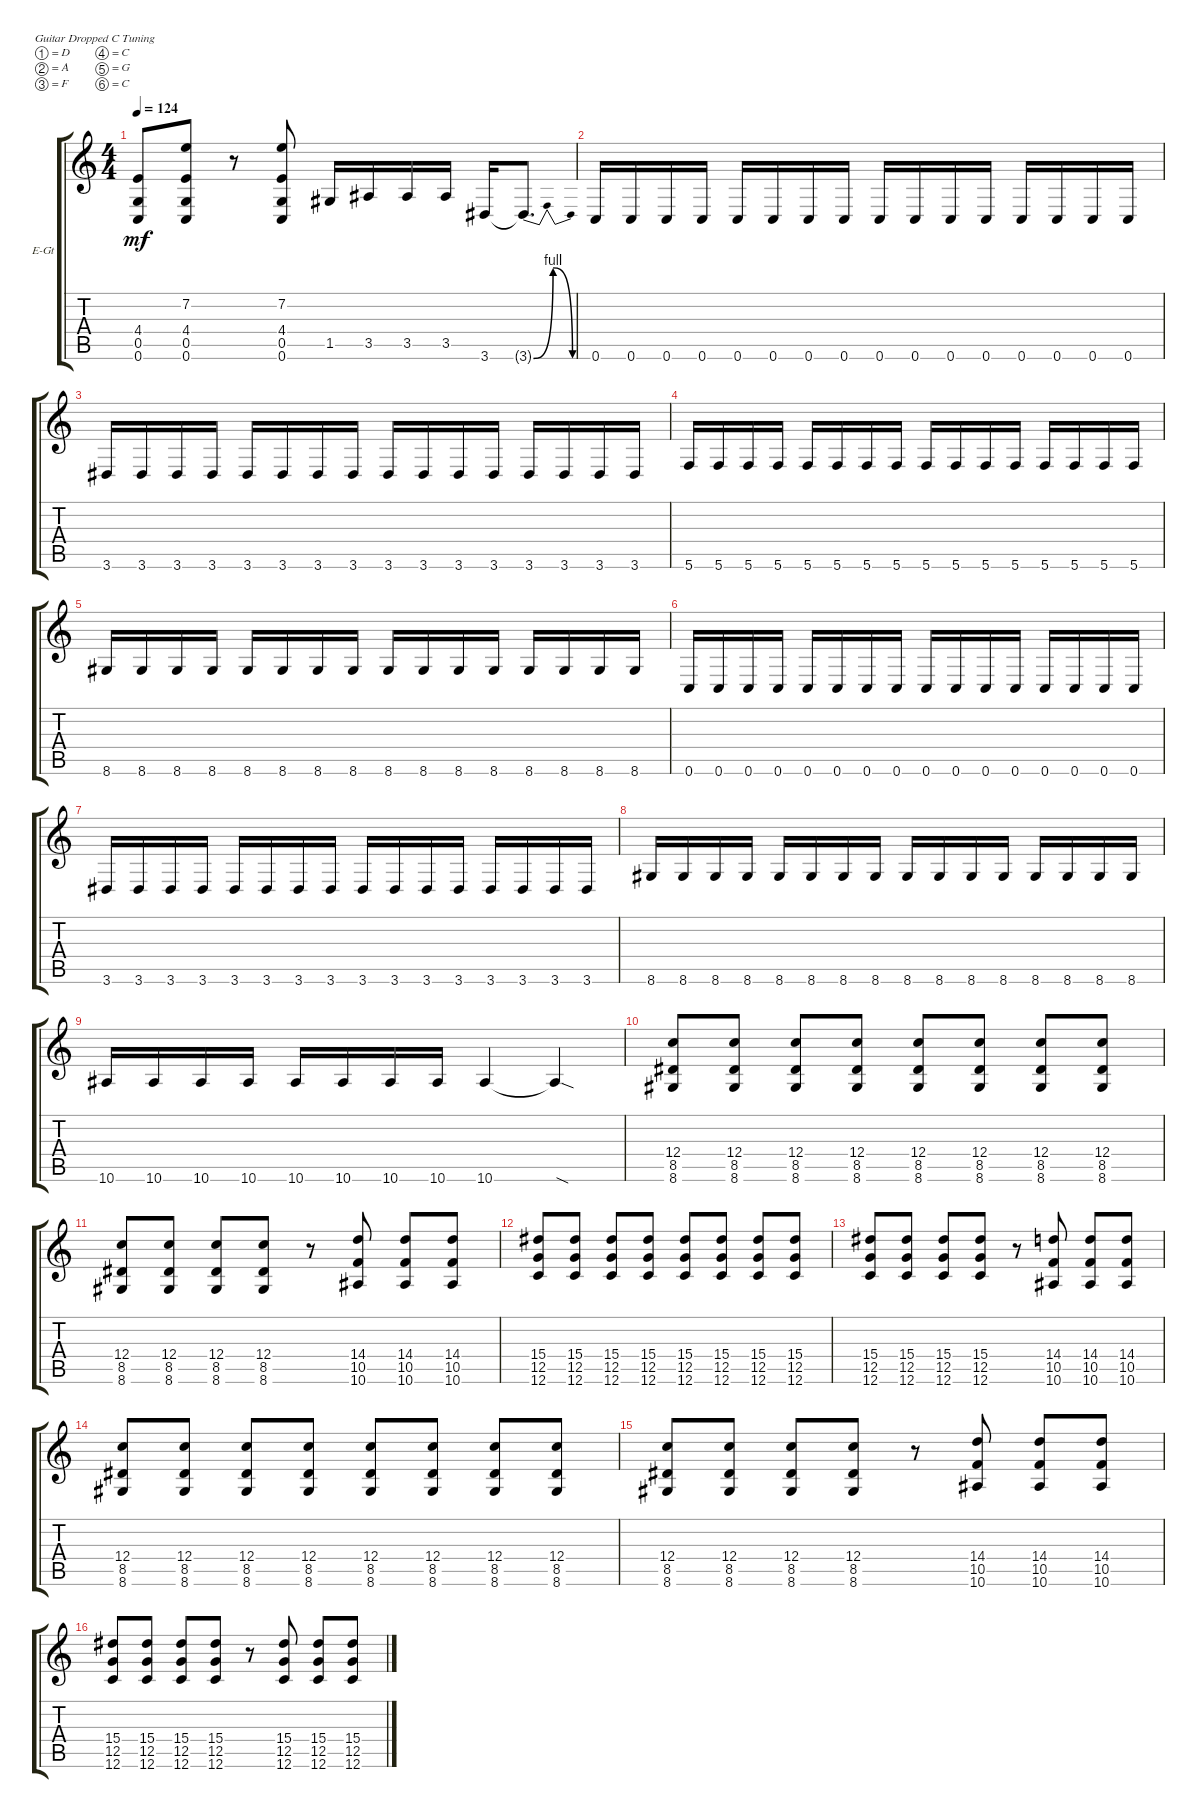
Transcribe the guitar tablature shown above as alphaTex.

\defaultSystemsLayout 4
\bracketExtendMode groupsimilarinstruments
\firstSystemTrackNameOrientation horizontal
\otherSystemsTrackNameOrientation horizontal
\track ("Guitar Right" "E-Gt") {instrument distortionguitar}
\staff {score tabs}
\tuning (D4 A3 F3 C3 G2 C2)
\ts (4 4)
\tempo 124
\clef g2
\ks c
(0.6{t} 0.5{t} 4.4{t}).8{dy mf} (0.6 0.5 4.4 7.2).8 r.8 (0.6 0.5 4.4 7.2).8 1.5.16 3.5.16 3.5.16 3.5.16 3.6.16 3.6{be (bendrelease 0 0 10.2 4 20.4 4 30.599999999999998 0) t}.8{d} |
0.6.16 0.6.16 0.6.16 0.6.16 0.6.16 0.6.16 0.6.16 0.6.16 0.6.16 0.6.16 0.6.16 0.6.16 0.6.16 0.6.16 0.6.16 0.6.16 |
3.6.16 3.6.16 3.6.16 3.6.16 3.6.16 3.6.16 3.6.16 3.6.16 3.6.16 3.6.16 3.6.16 3.6.16 3.6.16 3.6.16 3.6.16 3.6.16 |
5.6.16 5.6.16 5.6.16 5.6.16 5.6.16 5.6.16 5.6.16 5.6.16 5.6.16 5.6.16 5.6.16 5.6.16 5.6.16 5.6.16 5.6.16 5.6.16 |
8.6.16 8.6.16 8.6.16 8.6.16 8.6.16 8.6.16 8.6.16 8.6.16 8.6.16 8.6.16 8.6.16 8.6.16 8.6.16 8.6.16 8.6.16 8.6.16 |
0.6.16 0.6.16 0.6.16 0.6.16 0.6.16 0.6.16 0.6.16 0.6.16 0.6.16 0.6.16 0.6.16 0.6.16 0.6.16 0.6.16 0.6.16 0.6.16 |
3.6.16 3.6.16 3.6.16 3.6.16 3.6.16 3.6.16 3.6.16 3.6.16 3.6.16 3.6.16 3.6.16 3.6.16 3.6.16 3.6.16 3.6.16 3.6.16 |
8.6.16 8.6.16 8.6.16 8.6.16 8.6.16 8.6.16 8.6.16 8.6.16 8.6.16 8.6.16 8.6.16 8.6.16 8.6.16 8.6.16 8.6.16 8.6.16 |
10.6.16 10.6.16 10.6.16 10.6.16 10.6.16 10.6.16 10.6.16 10.6.16 10.6.4 10.6{sod t}.4 |
(8.6 8.5 12.4).8 (8.6 8.5 12.4).8 (8.6 8.5 12.4).8 (8.6 8.5 12.4).8 (12.4 8.5 8.6).8 (8.6 8.5 12.4).8 (8.6 8.5 12.4).8 (8.6 8.5 12.4).8 |
(8.6 8.5 12.4).8 (8.6 8.5 12.4).8 (8.6 8.5 12.4).8 (8.6 8.5 12.4).8 r.8 (10.6 10.5 14.4).8 (10.6 10.5 14.4).8 (10.6 10.5 14.4).8 |
(12.6 12.5 15.4).8 (12.6 12.5 15.4).8 (12.6 12.5 15.4).8 (12.6 12.5 15.4).8 (12.6 12.5 15.4).8 (12.6 12.5 15.4).8 (12.6 12.5 15.4).8 (12.6 12.5 15.4).8 |
(12.6 12.5 15.4).8 (12.6 12.5 15.4).8 (12.6 12.5 15.4).8 (12.6 12.5 15.4).8 r.8 (10.6 10.5 14.4).8 (10.6 10.5 14.4).8 (10.6 10.5 14.4).8 |
(8.6 8.5 12.4).8 (8.6 8.5 12.4).8 (8.6 8.5 12.4).8 (8.6 8.5 12.4).8 (12.4 8.5 8.6).8 (8.6 8.5 12.4).8 (8.6 8.5 12.4).8 (8.6 8.5 12.4).8 |
(8.6 8.5 12.4).8 (8.6 8.5 12.4).8 (8.6 8.5 12.4).8 (8.6 8.5 12.4).8 r.8 (10.6 10.5 14.4).8 (10.6 10.5 14.4).8 (10.6 10.5 14.4).8 |
(12.6 12.5 15.4).8 (12.6 12.5 15.4).8 (12.6 12.5 15.4).8 (12.6 12.5 15.4).8 r.8 (12.6 12.5 15.4).8 (12.6 12.5 15.4).8 (12.6 12.5 15.4).8
